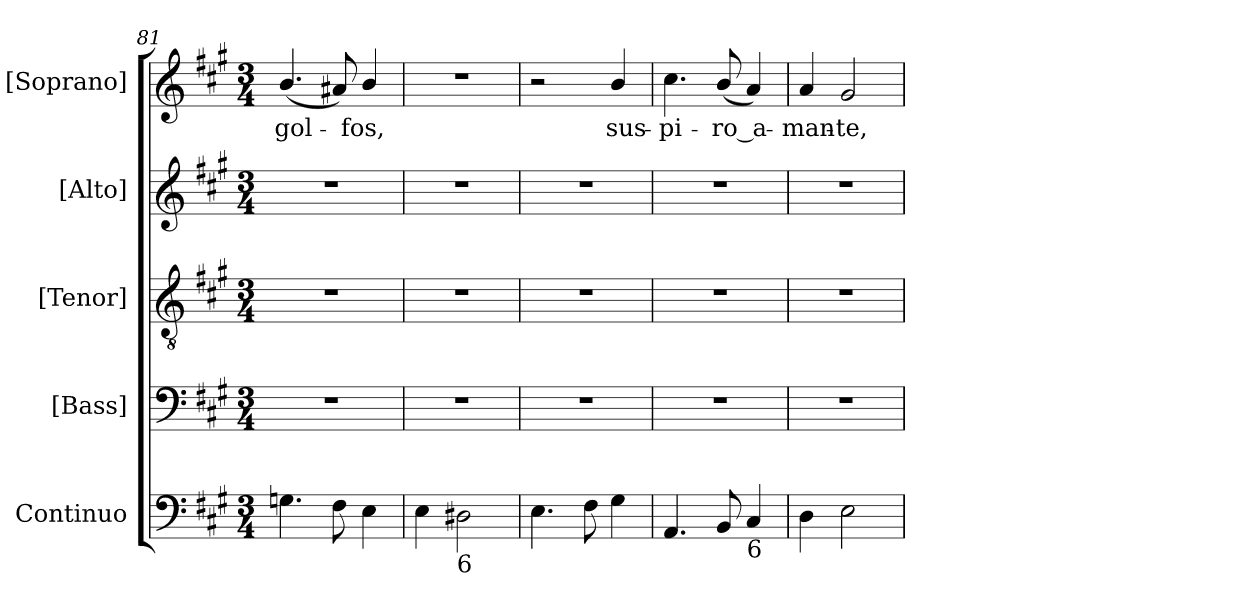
**kern	**kern	**kern	**kern	**kern	**text
*part5	*part4	*part3	*part2	*part1	*part1
*staff5	*staff4	*staff3	*staff2	*staff1	*staff1
*I"Continuo	*I"[Bass]	*I"[Tenor]	*I"[Alto]	*I"[Soprano]	*
*I'Cont.	*I'B.	*I'T.	*I'A.	*I'S.	*
*clefF4	*clefF4	*clefGv2	*clefG2	*clefG2	*
*	*	*ITrd7c12	*	*	*
*k[f#c#g#]	*k[f#c#g#]	*k[f#c#g#]	*k[f#c#g#]	*k[f#c#g#]	*
*A:	*A:	*A:	*A:	*A:	*
*M3/4	*M3/4	*M3/4	*M3/4	*M3/4	*
=81	=81	=81	=81	=81	=81
!	!LO:N:vis=1	!LO:N:vis=1	!LO:N:vis=1	!	!
!	!	!	!	!	!LO:LY:b:color=#000000
4.Gni\	2.r	2.r	2.r	(4.bi/	gol-
8F#i\	.	.	.	8a#Xi/)	.
!	!	!	!	!	!LO:LY:b:color=#000000
4Ei\	.	.	.	4bi/	-fos,
=82	=82	=82	=82	=82	=82
!	!LO:N:vis=1	!LO:N:vis=1	!LO:N:vis=1	!LO:N:vis=1	!
4Ei\	2.r	2.r	2.r	2.r	.
!LO:TX:b:t=6	!	!	!	!	!
2D#Xi\	.	.	.	.	.
=83	=83	=83	=83	=83	=83
!	!LO:N:vis=1	!LO:N:vis=1	!LO:N:vis=1	!	!
4.Ei\	2.r	2.r	2.r	2r	.
8F#i\	.	.	.	.	.
!	!	!	!	!	!LO:LY:b:color=#000000
4G#i\	.	.	.	4bi/	sus-
=84	=84	=84	=84	=84	=84
!	!LO:N:vis=1	!LO:N:vis=1	!LO:N:vis=1	!	!
!	!	!	!	!	!LO:LY:b:color=#000000
4.AAi/	2.r	2.r	2.r	4.cc#i\	-pi-
!	!	!	!	!	!LO:LY:b:color=#000000
8BBi/	.	.	.	(8bi/	-ro_a-
!LO:TX:b:t=6	!	!	!	!	!
4C#i/	.	.	.	4ai/)	.
=85	=85	=85	=85	=85	=85
!	!LO:N:vis=1	!LO:N:vis=1	!LO:N:vis=1	!	!
!	!	!	!	!	!LO:LY:b:color=#000000
4Di\	2.r	2.r	2.r	4ai/	-man-
!	!	!	!	!	!LO:LY:b:color=#000000
2Ei\	.	.	.	2g#i/	-te,
=	=	=	=	=	=
*-	*-	*-	*-	*-	*-
